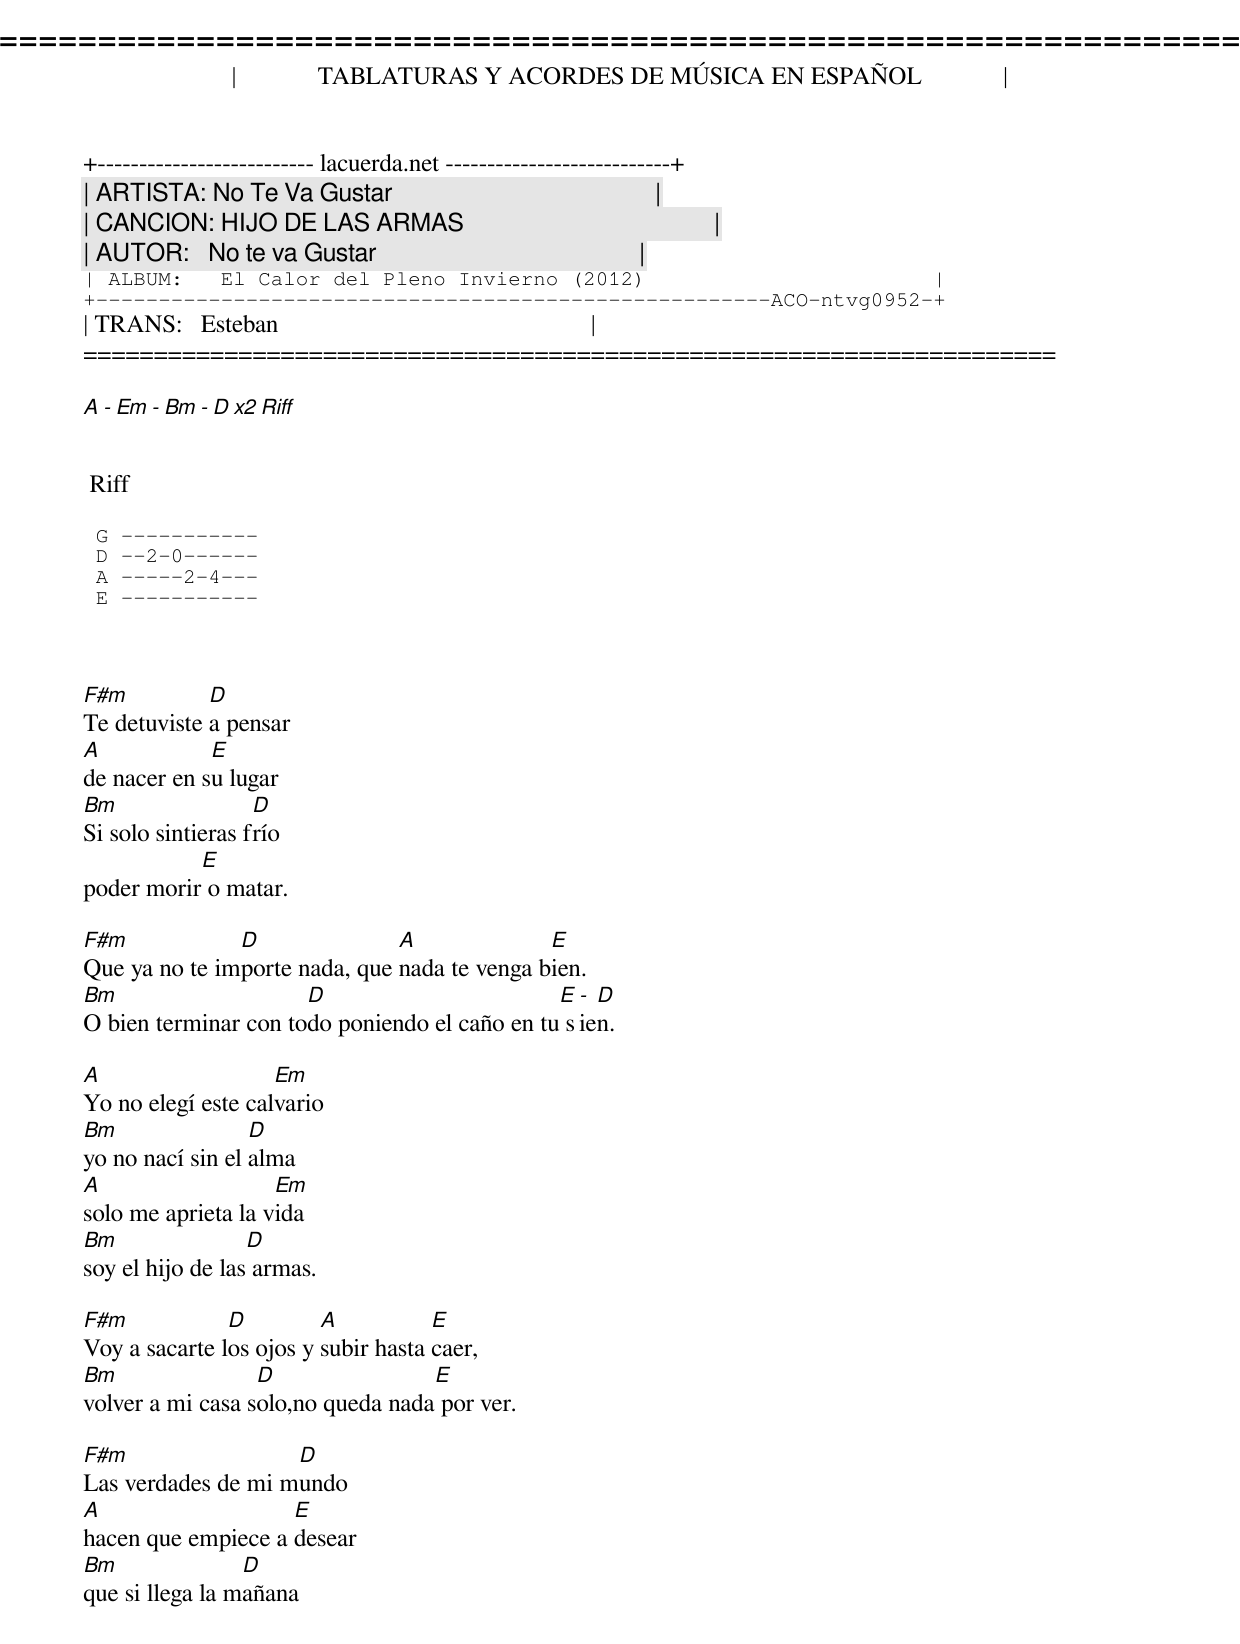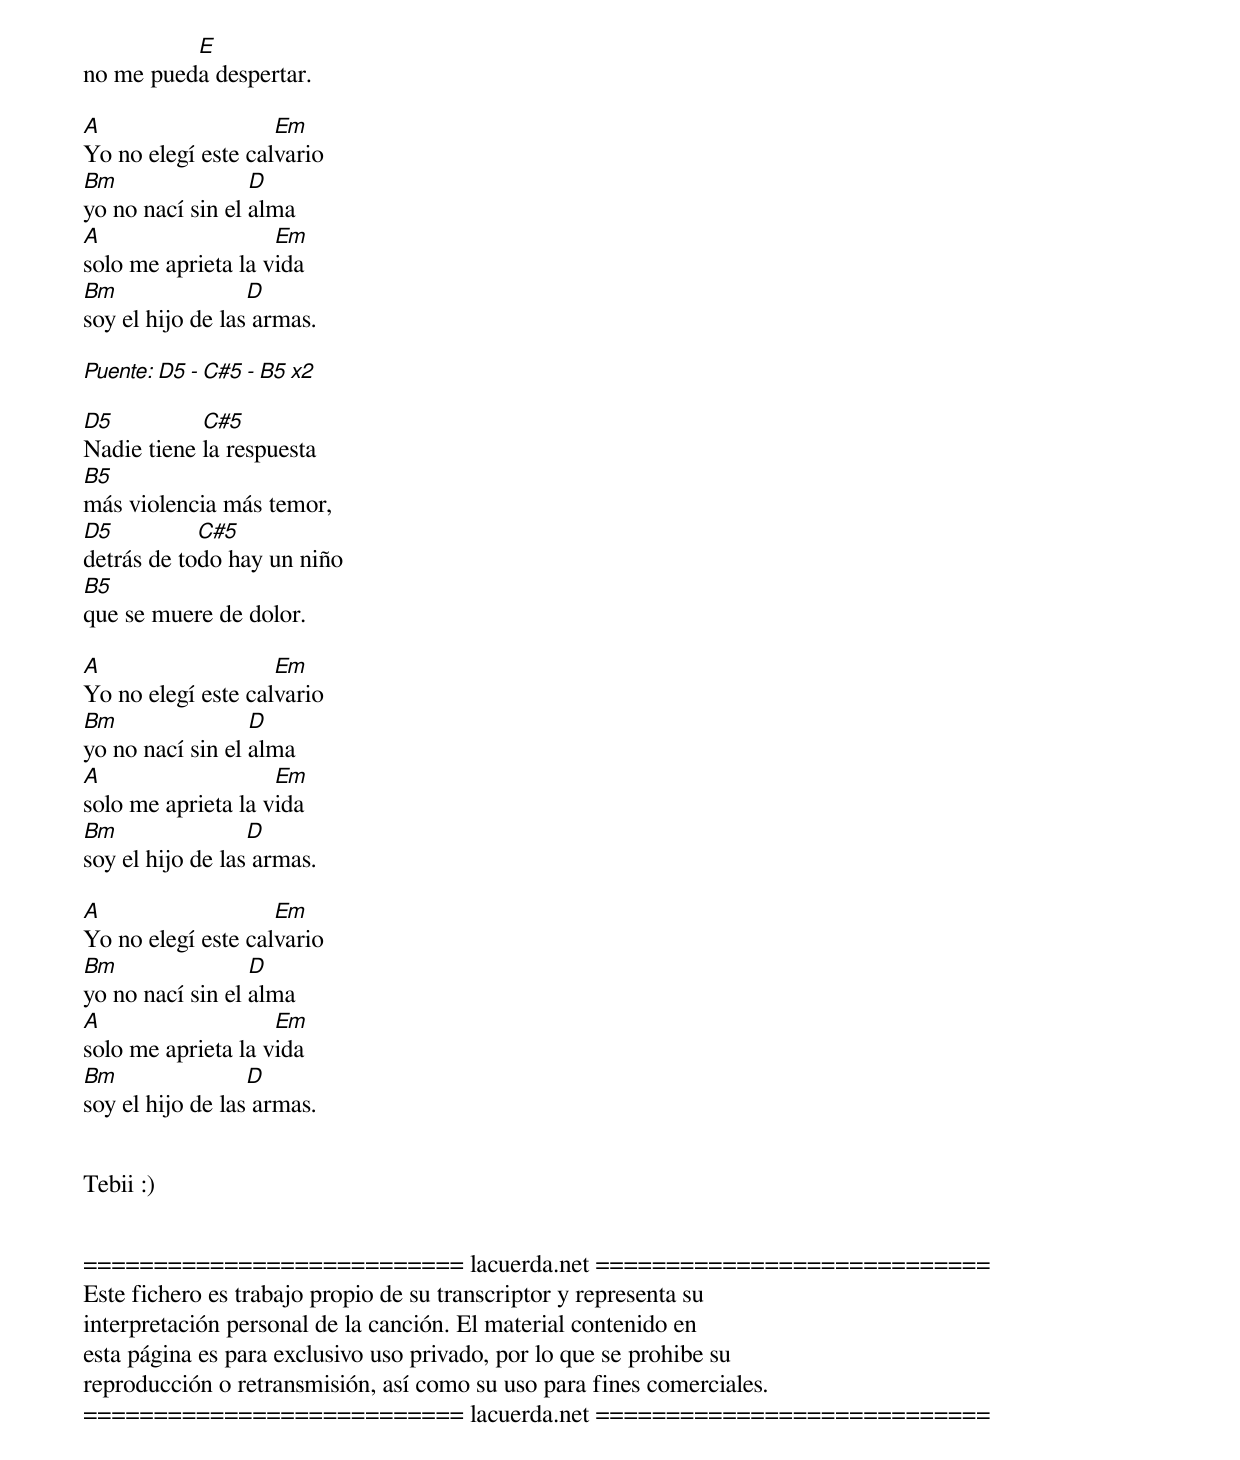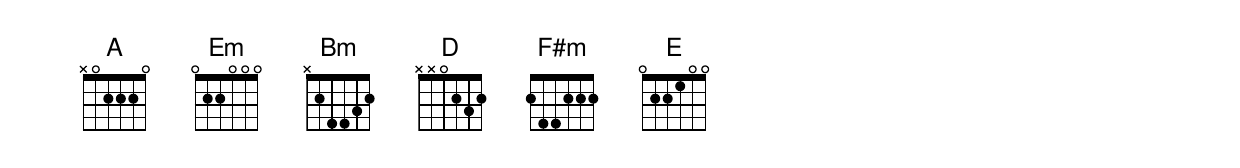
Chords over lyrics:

=====================================================================
|             TABLATURAS Y ACORDES DE MÚSICA EN ESPAÑOL             |
+-------------------------- lacuerda.net ---------------------------+
| ARTISTA: No Te Va Gustar                                          |
| CANCION: HIJO DE LAS ARMAS                                        |
| AUTOR:   No te va Gustar                                          |
| ALBUM:   El Calor del Pleno Invierno (2012)                       |
+------------------------------------------------------ACO-ntvg0952-+
| TRANS:   Esteban                                                  |
=====================================================================

A - Em - Bm - D x2  Riff


 Riff

 G -----------
 D --2-0------
 A -----2-4---
 E -----------



F#m          D
Te detuviste a pensar
A            E
de nacer en su lugar
Bm                 D
Si solo sintieras frío
           E
poder morir o matar.

F#m            D               A              E
Que ya no te importe nada, que nada te venga bien.
Bm                    D                        E - D
O bien terminar con todo poniendo el caño en tu sien.

A                   Em
Yo no elegí este calvario
Bm                D
yo no nací sin el alma
A                   Em
solo me aprieta la vida
Bm                D
soy el hijo de las armas.

F#m            D         A           E
Voy a sacarte los ojos y subir hasta caer,
Bm                D                E
volver a mi casa solo,no queda nada por ver.

F#m                 D
Las verdades de mi mundo
A                   E
hacen que empiece a desear
Bm               D
que si llega la mañana
          E
no me pueda despertar.

A                   Em
Yo no elegí este calvario
Bm                D
yo no nací sin el alma
A                   Em
solo me aprieta la vida
Bm                D
soy el hijo de las armas.

Puente: D5 - C#5 - B5 x2

D5          C#5
Nadie tiene la respuesta
B5
más violencia más temor,
D5          C#5
detrás de todo hay un niño
B5
que se muere de dolor.

A                   Em
Yo no elegí este calvario
Bm                D
yo no nací sin el alma
A                   Em
solo me aprieta la vida
Bm                D
soy el hijo de las armas.

A                   Em
Yo no elegí este calvario
Bm                D
yo no nací sin el alma
A                   Em
solo me aprieta la vida
Bm                D
soy el hijo de las armas.


Tebii :)


=========================== lacuerda.net ============================
Este fichero es trabajo propio de su transcriptor y representa su
interpretación personal de la canción. El material contenido en
esta página es para exclusivo uso privado, por lo que se prohibe su
reproducción o retransmisión, así como su uso para fines comerciales.
=========================== lacuerda.net ============================
